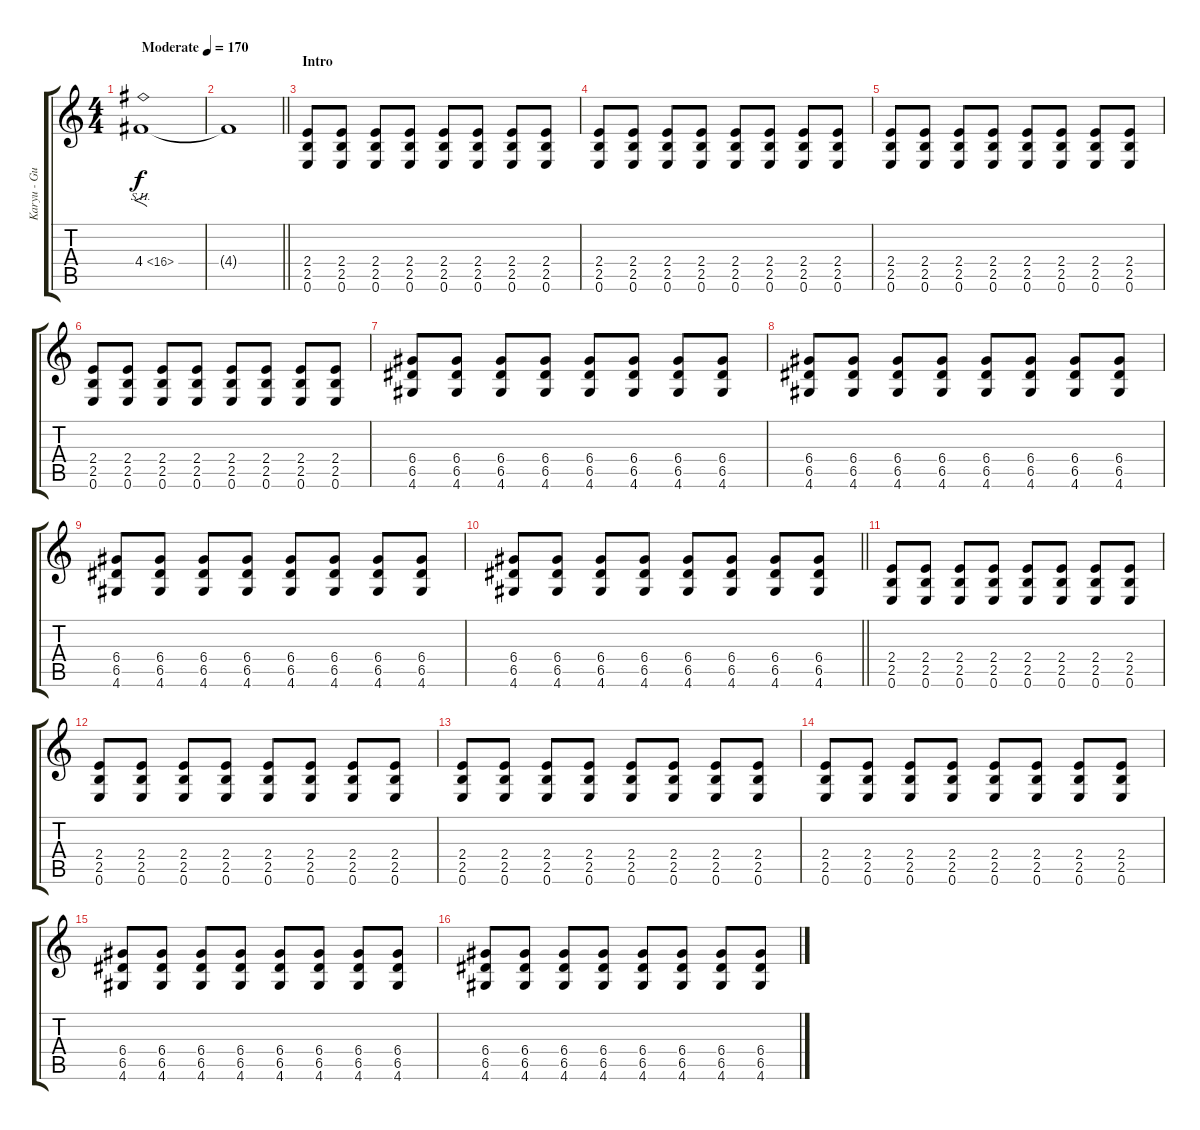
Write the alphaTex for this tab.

\track ("Karyu - Guitar 2" "Karyu - Gu") {instrument distortionguitar}
\staff {score tabs}
\tuning (E4 B3 G3 D3 A2 E2) {hide}
\ts (4 4)
\tempo (170 "Moderate")
\clef g2
\ks c
4.4{sh 12}.1{f dy f instrument distortionguitar} |
\barLineRight lightlight
4.4{t}.1 |
\section ("" "Intro")
(2.4 2.5 0.6).8 (2.4 2.5 0.6).8 (2.4 2.5 0.6).8 (2.4 2.5 0.6).8 (2.4 2.5 0.6).8 (2.4 2.5 0.6).8 (2.4 2.5 0.6).8 (2.4 2.5 0.6).8 |
(2.4 2.5 0.6).8 (2.4 2.5 0.6).8 (2.4 2.5 0.6).8 (2.4 2.5 0.6).8 (2.4 2.5 0.6).8 (2.4 2.5 0.6).8 (2.4 2.5 0.6).8 (2.4 2.5 0.6).8 |
(2.4 2.5 0.6).8 (2.4 2.5 0.6).8 (2.4 2.5 0.6).8 (2.4 2.5 0.6).8 (2.4 2.5 0.6).8 (2.4 2.5 0.6).8 (2.4 2.5 0.6).8 (2.4 2.5 0.6).8 |
(2.4 2.5 0.6).8 (2.4 2.5 0.6).8 (2.4 2.5 0.6).8 (2.4 2.5 0.6).8 (2.4 2.5 0.6).8 (2.4 2.5 0.6).8 (2.4 2.5 0.6).8 (2.4 2.5 0.6).8 |
(6.4 6.5 4.6).8 (6.4 6.5 4.6).8 (6.4 6.5 4.6).8 (6.4 6.5 4.6).8 (6.4 6.5 4.6).8 (6.4 6.5 4.6).8 (6.4 6.5 4.6).8 (6.4 6.5 4.6).8 |
(6.4 6.5 4.6).8 (6.4 6.5 4.6).8 (6.4 6.5 4.6).8 (6.4 6.5 4.6).8 (6.4 6.5 4.6).8 (6.4 6.5 4.6).8 (6.4 6.5 4.6).8 (6.4 6.5 4.6).8 |
(6.4 6.5 4.6).8 (6.4 6.5 4.6).8 (6.4 6.5 4.6).8 (6.4 6.5 4.6).8 (6.4 6.5 4.6).8 (6.4 6.5 4.6).8 (6.4 6.5 4.6).8 (6.4 6.5 4.6).8 |
\barLineRight lightlight
(6.4 6.5 4.6).8 (6.4 6.5 4.6).8 (6.4 6.5 4.6).8 (6.4 6.5 4.6).8 (6.4 6.5 4.6).8 (6.4 6.5 4.6).8 (6.4 6.5 4.6).8 (6.4 6.5 4.6).8 |
\section ("" "")
(2.4 2.5 0.6).8 (2.4 2.5 0.6).8 (2.4 2.5 0.6).8 (2.4 2.5 0.6).8 (2.4 2.5 0.6).8 (2.4 2.5 0.6).8 (2.4 2.5 0.6).8 (2.4 2.5 0.6).8 |
(2.4 2.5 0.6).8 (2.4 2.5 0.6).8 (2.4 2.5 0.6).8 (2.4 2.5 0.6).8 (2.4 2.5 0.6).8 (2.4 2.5 0.6).8 (2.4 2.5 0.6).8 (2.4 2.5 0.6).8 |
(2.4 2.5 0.6).8 (2.4 2.5 0.6).8 (2.4 2.5 0.6).8 (2.4 2.5 0.6).8 (2.4 2.5 0.6).8 (2.4 2.5 0.6).8 (2.4 2.5 0.6).8 (2.4 2.5 0.6).8 |
(2.4 2.5 0.6).8 (2.4 2.5 0.6).8 (2.4 2.5 0.6).8 (2.4 2.5 0.6).8 (2.4 2.5 0.6).8 (2.4 2.5 0.6).8 (2.4 2.5 0.6).8 (2.4 2.5 0.6).8 |
(6.4 6.5 4.6).8 (6.4 6.5 4.6).8 (6.4 6.5 4.6).8 (6.4 6.5 4.6).8 (6.4 6.5 4.6).8 (6.4 6.5 4.6).8 (6.4 6.5 4.6).8 (6.4 6.5 4.6).8 |
(6.4 6.5 4.6).8 (6.4 6.5 4.6).8 (6.4 6.5 4.6).8 (6.4 6.5 4.6).8 (6.4 6.5 4.6).8 (6.4 6.5 4.6).8 (6.4 6.5 4.6).8 (6.4 6.5 4.6).8
